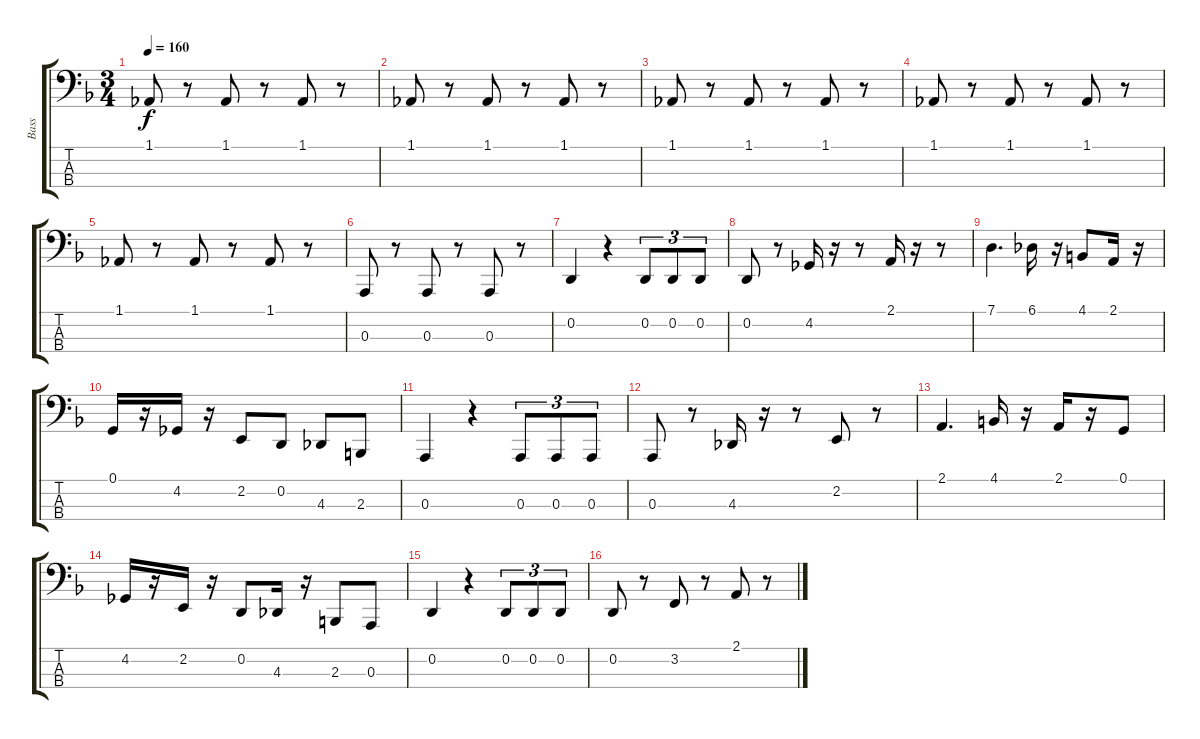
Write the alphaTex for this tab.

\track ("Bass" "Bass") {instrument stringensemble1}
\staff {score tabs}
\tuning (G2 D2 A1 Gb0) {hide}
\ts (3 4)
\tempo 160
\clef f4
\ks f
1.1.8{dy f} r.8 1.1.8 r.8 1.1.8 r.8 |
1.1.8 r.8 1.1.8 r.8 1.1.8 r.8 |
1.1.8 r.8 1.1.8 r.8 1.1.8 r.8 |
1.1.8 r.8 1.1.8 r.8 1.1.8 r.8 |
1.1.8 r.8 1.1.8 r.8 1.1.8 r.8 |
0.3.8 r.8 0.3.8 r.8 0.3.8 r.8 |
0.2.4 r.4 0.2.8{tu (3 2)} 0.2.8{tu (3 2)} 0.2.8{tu (3 2)} |
0.2.8 r.8 4.2.16 r.16 r.8 2.1.16 r.16 r.8 |
7.1.4{d} 6.1.16 r.16 4.1.8 2.1.16 r.16 |
0.1.16 r.16 4.2.16 r.16 2.2.8 0.2.8 4.3.8 2.3.8 |
0.3.4 r.4 0.3.8{tu (3 2)} 0.3.8{tu (3 2)} 0.3.8{tu (3 2)} |
0.3.8 r.8 4.3.16 r.16 r.8 2.2.8 r.8 |
2.1.4{d} 4.1.16 r.16 2.1.16 r.16 0.1.8 |
4.2.16 r.16 2.2.16 r.16 0.2.8 4.3.16 r.16 2.3.8 0.3.8 |
0.2.4 r.4 0.2.8{tu (3 2)} 0.2.8{tu (3 2)} 0.2.8{tu (3 2)} |
0.2.8 r.8 3.2.8 r.8 2.1.8 r.8
